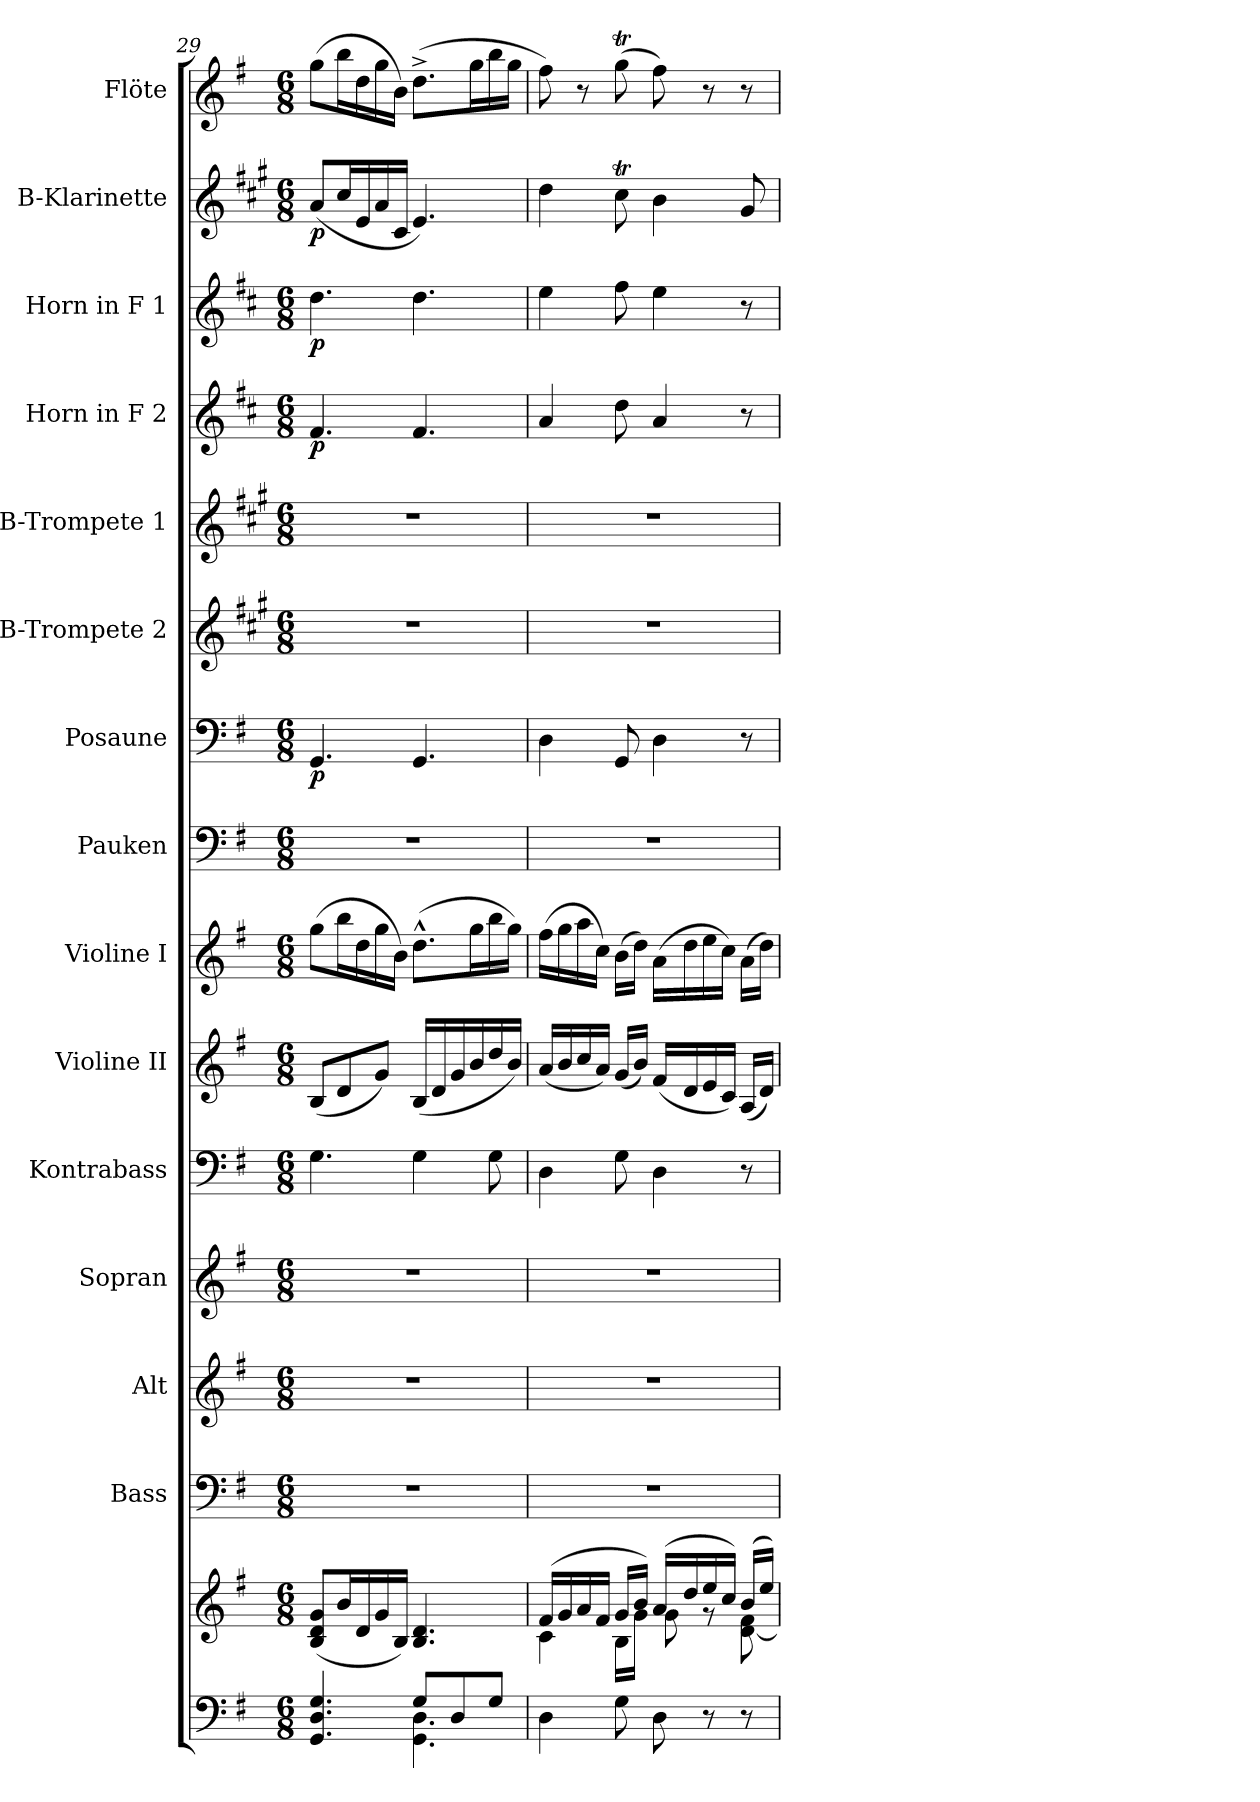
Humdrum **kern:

**kern	**kern	**kern	**kern	**kern	**kern	**kern	**kern	**kern	**kern	**dynam	**kern	**kern	**kern	**dynam	**kern	**dynam	**kern	**dynam	**kern
*part15	*part15	*part14	*part13	*part12	*part11	*part10	*part9	*part8	*part7	*part7	*part6	*part5	*part4	*part4	*part3	*part3	*part2	*part2	*part1
*staff16	*staff15	*staff14	*staff13	*staff12	*staff11	*staff10	*staff9	*staff8	*staff7	*staff7	*staff6	*staff5	*staff4	*staff4	*staff3	*staff3	*staff2	*staff2	*staff1
*	*	*I"Bass	*I"Alt	*I"Sopran	*I"Kontrabass	*I"Violine II	*I"Violine I	*I"Pauken	*I"Posaune	*	*I"B-Trompete 2	*I"B-Trompete 1	*I"Horn in F 2	*	*I"Horn in F 1	*	*I"B-Klarinette	*	*I"Flöte
*	*	*I'B.	*I'A.	*I'S.	*I'Kb.	*I'Vl. II	*I'Vl. I	*I'Pk.	*I'Pos.	*	*I'B Trp. 2	*I'B Trp. 1	*	*	*	*	*I'B Kl.	*	*I'Fl.
*clefF4	*clefG2	*clefF4	*clefG2	*clefG2	*clefF4	*clefG2	*clefG2	*clefF4	*clefF4	*	*clefG2	*clefG2	*clefG2	*	*clefG2	*	*clefG2	*	*clefG2
*	*	*	*	*	*ITrd7c12	*	*	*	*	*	*ITrd1c2	*ITrd1c2	*ITrd4c7	*	*ITrd4c7	*	*ITrd1c2	*	*
*k[f#]	*k[f#]	*k[f#]	*k[f#]	*k[f#]	*k[f#]	*k[f#]	*k[f#]	*k[f#]	*k[f#]	*	*k[f#]	*k[f#]	*k[f#]	*	*k[f#]	*	*k[f#]	*	*k[f#]
*G:	*G:	*G:	*G:	*G:	*G:	*G:	*G:	*G:	*G:	*	*G:	*G:	*G:	*	*G:	*	*G:	*	*G:
*M6/8	*M6/8	*M6/8	*M6/8	*M6/8	*M6/8	*M6/8	*M6/8	*M6/8	*M6/8	*	*M6/8	*M6/8	*M6/8	*	*M6/8	*	*M6/8	*	*M6/8
=29	=29	=29	=29	=29	=29	=29	=29	=29	=29	=29	=29	=29	=29	=29	=29	=29	=29	=29	=29
*^	*	*	*	*	*	*	*	*	*	*	*	*	*	*	*	*	*	*	*
!	!	!	!	!	!	!	!	!	!	!	!LO:DY:b	!	!	!	!LO:DY:b	!	!LO:DY:b	!	!LO:DY:b	!
4.GG/ 4.D/ 4.G/	4.ryy	(<8B/ 8d/ 8g/L	2.r	2.r	2.r	4.GG\	(<8B/L	(>8gg\L	2.r	4.GG/	p	2.r	2.r	4.B/	p	4.g\	p	(<8g/L	p	(>8gg\L
.	.	16b/L	.	.	.	.	8d/	16bb\L	.	.	.	.	.	.	.	.	.	16b/L	.	16bb\L
.	.	16d/	.	.	.	.	.	16dd\	.	.	.	.	.	.	.	.	.	16d/	.	16dd\
.	.	16g/	.	.	.	.	8g/J)	16gg\	.	.	.	.	.	.	.	.	.	16g/	.	16gg\
.	.	16B/JJ)	.	.	.	.	.	16b\JJ)	.	.	.	.	.	.	.	.	.	16B/JJ	.	16b\JJ)
8G/L	4.GG\ 4.D\	4.B/ 4.d/	.	.	.	4GG\	(<16B/LL	(>8.dd^^>\L	.	4.GG/	.	.	.	4.B/	.	4.g\	.	4.d/)	.	(>8.dd^>\L
.	.	.	.	.	.	.	16d/	.	.	.	.	.	.	.	.	.	.	.	.	.
8D/	.	.	.	.	.	.	16g/	.	.	.	.	.	.	.	.	.	.	.	.	.
.	.	.	.	.	.	.	16b/	16gg\L	.	.	.	.	.	.	.	.	.	.	.	16gg\L
8G/J	.	.	.	.	.	8GG\	16dd/	16bb\	.	.	.	.	.	.	.	.	.	.	.	16bb\
.	.	.	.	.	.	.	16b/JJ)	16gg\JJ)	.	.	.	.	.	.	.	.	.	.	.	16gg\JJ
*v	*v	*	*	*	*	*	*	*	*	*	*	*	*	*	*	*	*	*	*	*
=30	=30	=30	=30	=30	=30	=30	=30	=30	=30	=30	=30	=30	=30	=30	=30	=30	=30	=30	=30
*	*^	*	*	*	*	*	*	*	*	*	*	*	*	*	*	*	*	*	*
4D\	(>16f#/LL	4c\	2.r	2.r	2.r	4DD\	(<16a/LL	(>16ff#\LL	2.r	4D\	.	2.r	2.r	4d/	.	4a\	.	4cc\	.	8ff#\)
.	16g/	.	.	.	.	.	16b/	16gg\	.	.	.	.	.	.	.	.	.	.	.	.
.	16a/	.	.	.	.	.	16cc/	16aa\	.	.	.	.	.	.	.	.	.	.	.	8r
.	16f#/JJ	.	.	.	.	.	16a/JJ)	16cc\JJ)	.	.	.	.	.	.	.	.	.	.	.	.
8G\	16g/LL	16B\LL	.	.	.	8GG\	(<16g/LL	(>16b\LL	.	8GG/	.	.	.	8g\	.	8b\	.	8bt\	.	(>8ggT\
.	16b/JJ)	16g\JJ	.	.	.	.	16b/JJ)	16dd\JJ)	.	.	.	.	.	.	.	.	.	.	.	.
8D\	(>16a/LL	8g\	.	.	.	4DD\	(<16f#/LL	(>16a\LL	.	4D\	.	.	.	4d/	.	4a\	.	4a\	.	8ff#\)
.	16dd/	.	.	.	.	.	16d/	16dd\	.	.	.	.	.	.	.	.	.	.	.	.
8r	16ee/	8rf	.	.	.	.	16e/	16ee\	.	.	.	.	.	.	.	.	.	.	.	8r
.	16cc/JJ)	.	.	.	.	.	16c/JJ)	16cc\JJ)	.	.	.	.	.	.	.	.	.	.	.	.
8r	(>16b/LL	[<8d\ 8f#\	.	.	.	8r	(<16A/LL	(>16a\LL	.	8r	.	.	.	8r	.	8r	.	8f#/	.	8r
.	16ee/JJ)	.	.	.	.	.	16d/JJ)	16dd\JJ)	.	.	.	.	.	.	.	.	.	.	.	.
*	*v	*v	*	*	*	*	*	*	*	*	*	*	*	*	*	*	*	*	*	*
=	=	=	=	=	=	=	=	=	=	=	=	=	=	=	=	=	=	=	=
*-	*-	*-	*-	*-	*-	*-	*-	*-	*-	*-	*-	*-	*-	*-	*-	*-	*-	*-	*-
